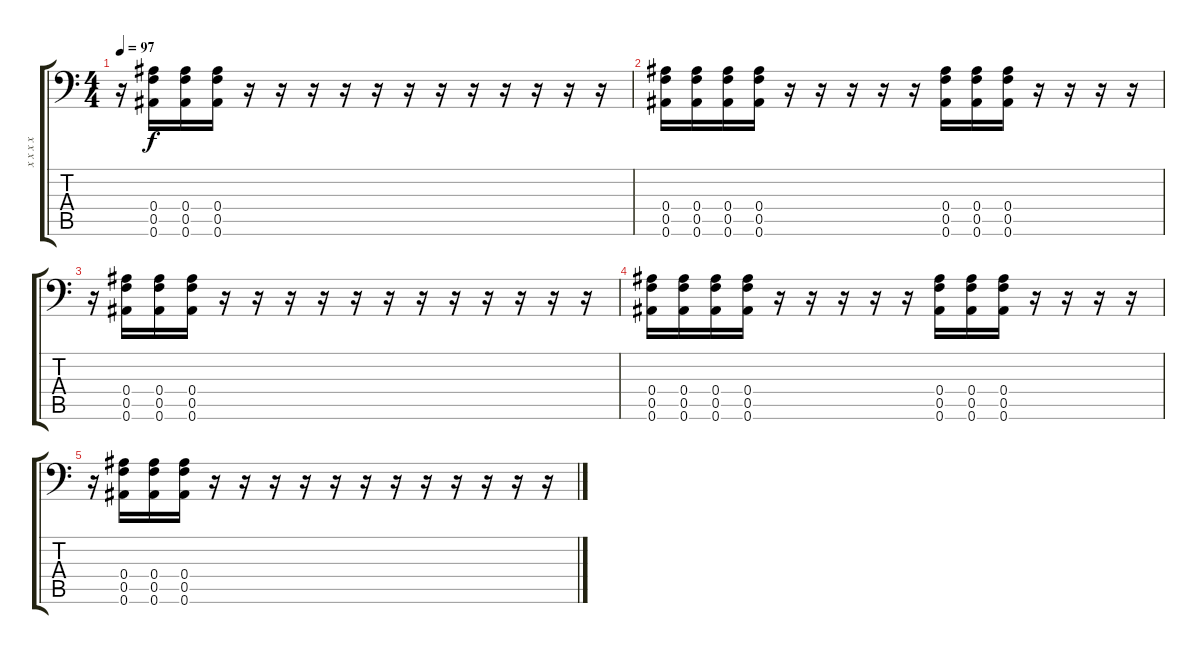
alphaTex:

\track (" x x x x" " x x x x") {instrument distortionguitar}
\staff {score tabs}
\tuning (C4 G3 Eb3 Bb2 F2 Bb1) {hide}
\ts (4 4)
\tempo 97
\clef f4
\ks c
r.16{dy f} (0.4 0.5 0.6).16 (0.4 0.5 0.6).16 (0.4 0.5 0.6).16 r.16 r.16 r.16 r.16 r.16 r.16 r.16 r.16 r.16 r.16 r.16 r.16 |
(0.4 0.5 0.6).16{volume 9} (0.4 0.5 0.6).16 (0.4 0.5 0.6).16 (0.4 0.5 0.6).16 r.16 r.16 r.16 r.16 r.16 (0.4 0.5 0.6).16 (0.4 0.5 0.6).16 (0.4 0.5 0.6).16 r.16 r.16 r.16 r.16 |
r.16 (0.4 0.5 0.6).16 (0.4 0.5 0.6).16 (0.4 0.5 0.6).16 r.16 r.16 r.16 r.16 r.16 r.16 r.16 r.16 r.16 r.16 r.16 r.16 |
(0.4 0.5 0.6).16{volume 9} (0.4 0.5 0.6).16 (0.4 0.5 0.6).16 (0.4 0.5 0.6).16 r.16 r.16 r.16 r.16 r.16 (0.4 0.5 0.6).16 (0.4 0.5 0.6).16 (0.4 0.5 0.6).16 r.16 r.16 r.16 r.16 |
r.16 (0.4 0.5 0.6).16 (0.4 0.5 0.6).16 (0.4 0.5 0.6).16 r.16 r.16 r.16 r.16 r.16 r.16 r.16 r.16 r.16 r.16 r.16 r.16
